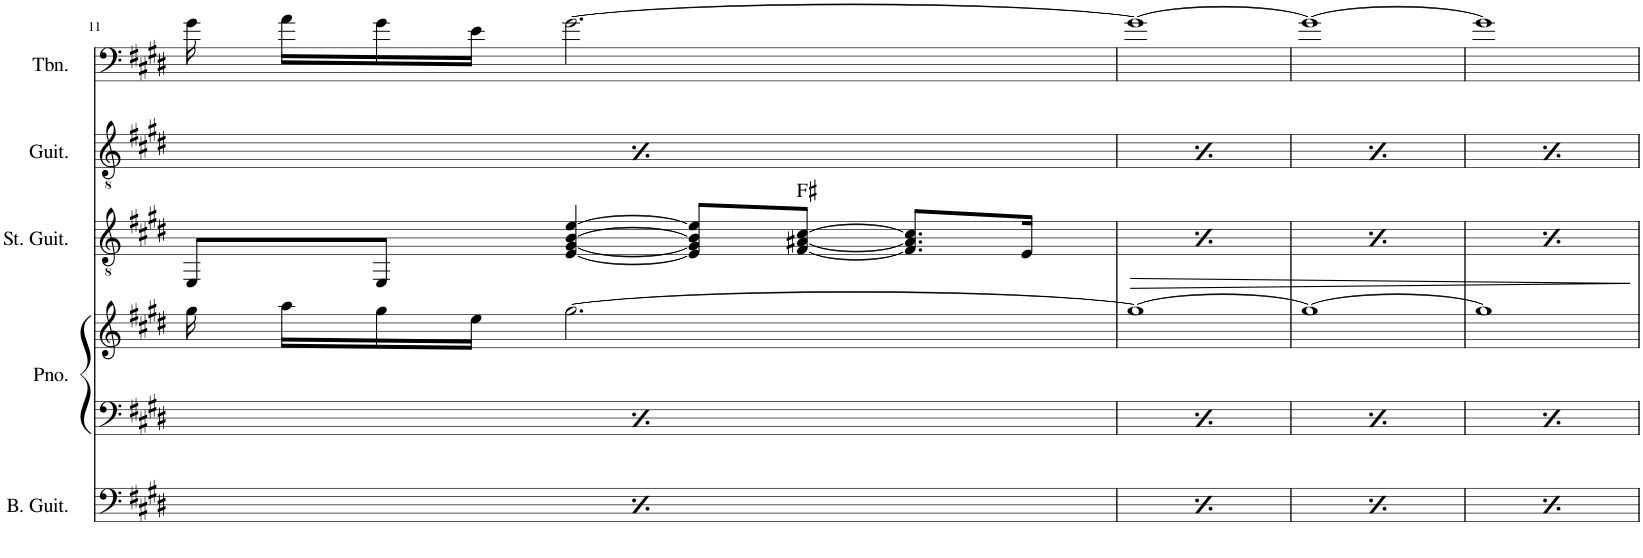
**kern	**kern	**kern	**kern	**harte	**kern	**harte	**kern
*part5	*part4	*part4	*part3	*part3	*part2	*part2	*part1
*staff6	*staff5	*staff4	*staff3	*	*staff2	*	*staff1
*I"Bass Guitar	*I"Piano	*	*I"Stunt Guitar	*	*I"Guitar	*	*I"Trombone
*I'B. Guit.	*I'Pno.	*	*I'St. Guit.	*	*I'Guit.	*	*I'Tbn.
!!LO:PB:g=z
*clefF4	*clefF4	*clefG2	*clefGv2	*	*clefGv2	*	*clefF4
*Trd7c12	*	*	*	*	*	*	*
*k[f#c#g#d#]	*k[f#c#g#d#]	*k[f#c#g#d#]	*k[f#c#g#d#]	*	*k[f#c#g#d#]	*	*k[f#c#g#d#]
*M4/4	*M4/4	*M4/4	*M4/4	*	*M4/4	*	*M4/4
=11	=11	=11	=11	=11	=11	=11	=11
8EE/L	8EE/L	16gg#\	8EE/L	.	8EE/L	.	16g#\
.	.	16aa\LL	.	.	.	.	16a\LL
8EE/J	8EE/J	16gg#\	8EE/J	.	8EE/J	.	16g#\
.	.	16ee\JJ	.	.	.	.	16e\JJ
[4E\	[4E\	[2.gg#\	[4E/ [4G#/ [4B/ [4e/	.	4.E/ 4.G#/ 4.B/ 4.e/	E:maj	[2.g#\
8E\L]	8E\L]	.	8E/] 8G#/] 8B/] 8e/]L	.	.	.	.
[8C#\J	[8C#\J	.	[8F#/ [8A#X/ [8c#/J	F#:maj	4.F#/ 4.A#X/ 4.c#/	F#:maj	.
4C#/]	8.C#\L]	.	8.F#/] 8.A#/] 8.c#/]L	.	.	.	.
.	16E\Jk	.	16E/Jk	.	.	.	.
=12	=12	=12	=12	=12	=12	=12	=12
8EE/L	8EE/L	1gg#_	8EE/L	.	8EE/L	.	1g#_
8EE/J	8EE/J	.	8EE/J	.	8EE/J	.	.
[4E\	[4E\	.	[4E/ [4G#/ [4B/ [4e/	.	4.E/ 4.G#/ 4.B/ 4.e/	E:maj	.
8E\L]	8E\L]	.	8E/] 8G#/] 8B/] 8e/]L	.	.	.	.
[8C#\J	[8C#\J	.	[8F#/ [8A#X/ [8c#/J	F#:maj	4.F#/ 4.A#X/ 4.c#/	F#:maj	.
4C#/]	8.C#\L]	.	8.F#/] 8.A#/] 8.c#/]L	.	.	.	.
.	16E\Jk	.	16E/Jk	.	.	.	.
=13	=13	=13	=13	=13	=13	=13	=13
8EE/L	8EE/L	1gg#_	8EE/L	.	8EE/L	.	1g#_
8EE/J	8EE/J	.	8EE/J	.	8EE/J	.	.
[4E\	[4E\	.	[4E/ [4G#/ [4B/ [4e/	.	4.E/ 4.G#/ 4.B/ 4.e/	E:maj	.
8E\L]	8E\L]	.	8E/] 8G#/] 8B/] 8e/]L	.	.	.	.
[8C#\J	[8C#\J	.	[8F#/ [8A#X/ [8c#/J	F#:maj	4.F#/ 4.A#X/ 4.c#/	F#:maj	.
4C#/]	8.C#\L]	.	8.F#/] 8.A#/] 8.c#/]L	.	.	.	.
.	16E\Jk	.	16E/Jk	.	.	.	.
=14	=14	=14	=14	=14	=14	=14	=14
8EE/L	8EE/L	1gg#]	8EE/L	.	8EE/L	.	1g#]
8EE/J	8EE/J	.	8EE/J	.	8EE/J	.	.
[4E\	[4E\	.	[4E/ [4G#/ [4B/ [4e/	.	4.E/ 4.G#/ 4.B/ 4.e/	E:maj	.
8E\L]	8E\L]	.	8E/] 8G#/] 8B/] 8e/]L	.	.	.	.
[8C#\J	[8C#\J	.	[8F#/ [8A#X/ [8c#/J	F#:maj	4.F#/ 4.A#X/ 4.c#/	F#:maj	.
4C#/]	8.C#\L]	.	8.F#/] 8.A#/] 8.c#/]L	.	.	.	.
.	16E\Jk	.	16E/Jk	.	.	.	.
=	=	=	=	=	=	=	=
*-	*-	*-	*-	*-	*-	*-	*-
